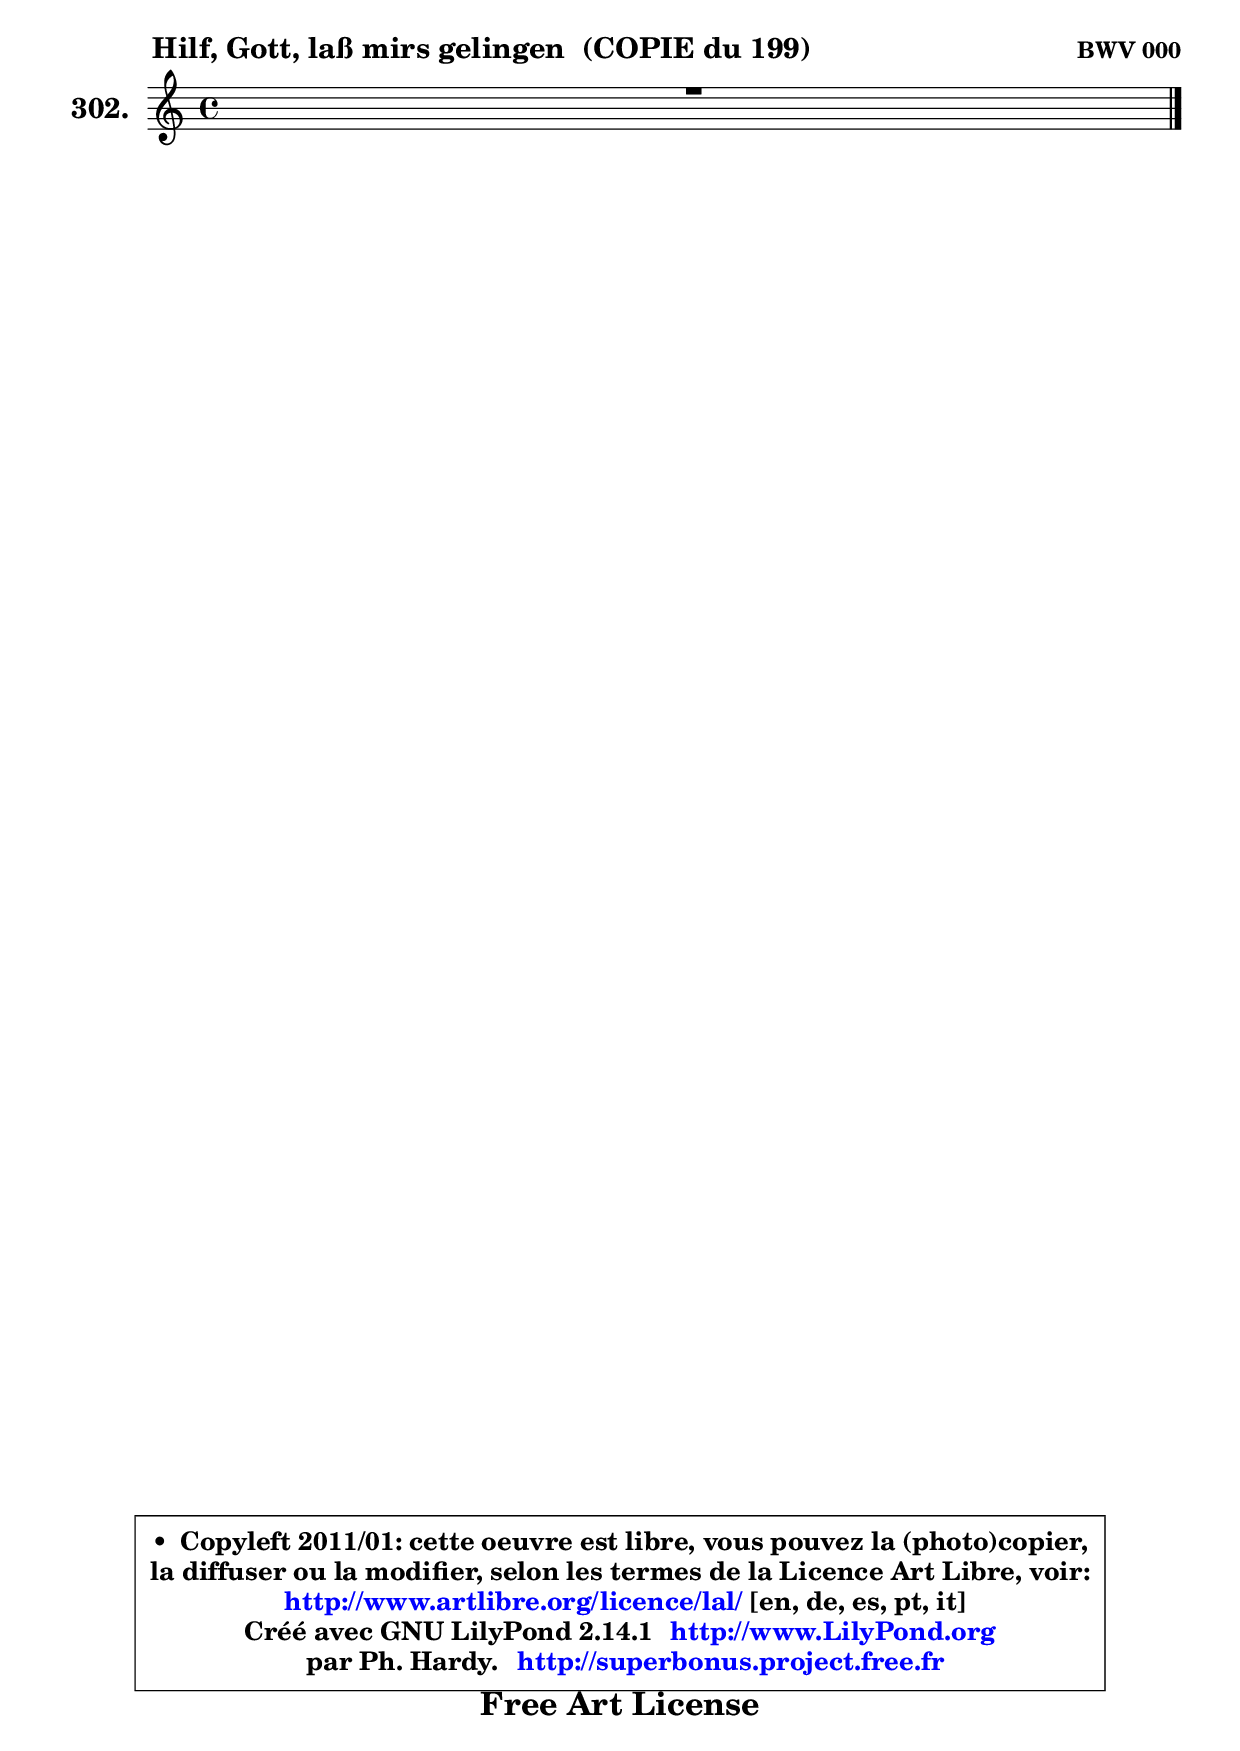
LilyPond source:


\version "2.14.1"

    \paper {
%	system-system-spacing #'padding = #0.1
%	score-system-spacing #'padding = #0.1
%	ragged-bottom = ##f
%	ragged-last-bottom = ##f
	ragged-right = ##f
	}

    \header {
      opus = \markup { \bold "BWV 000" }
      piece = \markup { \hspace #9 \fontsize #2 \bold "Hilf, Gott, laß mirs gelingen  (COPIE du 199)" }
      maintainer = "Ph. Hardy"
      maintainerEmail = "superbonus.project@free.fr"
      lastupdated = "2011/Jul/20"
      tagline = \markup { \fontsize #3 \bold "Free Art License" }
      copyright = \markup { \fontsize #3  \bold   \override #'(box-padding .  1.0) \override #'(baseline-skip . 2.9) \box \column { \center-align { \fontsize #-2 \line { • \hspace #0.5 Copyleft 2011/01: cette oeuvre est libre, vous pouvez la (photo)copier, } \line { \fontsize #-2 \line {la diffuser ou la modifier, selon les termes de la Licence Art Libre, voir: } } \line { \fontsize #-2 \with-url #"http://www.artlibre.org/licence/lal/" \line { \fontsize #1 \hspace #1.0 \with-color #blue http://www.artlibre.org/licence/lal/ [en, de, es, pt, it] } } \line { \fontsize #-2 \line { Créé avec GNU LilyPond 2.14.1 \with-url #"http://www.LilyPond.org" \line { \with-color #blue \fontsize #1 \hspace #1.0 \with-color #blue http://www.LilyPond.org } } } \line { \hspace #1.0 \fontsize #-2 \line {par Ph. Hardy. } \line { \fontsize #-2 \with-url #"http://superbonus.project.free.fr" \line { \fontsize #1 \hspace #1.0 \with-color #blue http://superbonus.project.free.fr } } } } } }

	  }

  guidemidi = {
	\tempo 4 = 78

	}

  upper = {
	\time 4/4
	\key c \major
	\clef treble
	\voiceOne
	<< { 
	% SOPRANO
	\set Voice.midiInstrument = "acoustic grand"
	\relative c' {
	R1 |
\break
        \bar "|."
	} % fin de relative
	}

%	\context Voice="1" { \voiceTwo 
%	% ALTO
%	\set Voice.midiInstrument = "acoustic grand"
%	\relative c' {
%	
%        \bar "|."
%	} % fin de relative
%	\oneVoice
%	} >>
 >>
	}

    lower = {
	\time 4/4
	\key c \major
	\clef bass
	\voiceOne
	<< { 
	% TENOR
	\set Voice.midiInstrument = "acoustic grand"
	\relative c' {
	R1 |
\break
        \bar "|."
	} % fin de relative
	}
	\context Voice="1" { \voiceTwo 
	% BASS
	\set Voice.midiInstrument = "acoustic grand"
	\relative c {
        
        \bar "|."
	} % fin de relative
	\oneVoice
	} >>
	}


    \score { 

	\new PianoStaff <<
	\set PianoStaff.instrumentName = \markup { \bold \huge "302." }
	\new Staff = "upper" \upper
%	\new Staff = "lower" \lower
	>>

    \layout {
%	ragged-last = ##f
	   }

         } % fin de score

  \score {
\unfoldRepeats { << \guidemidi \upper >> }
    \midi {
    \context {
     \Staff
      \remove "Staff_performer"
               }

     \context {
      \Voice
       \consists "Staff_performer"
                }

     \context { 
      \Score
      tempoWholesPerMinute = #(ly:make-moment 78 4)
		}
	    }
	}


